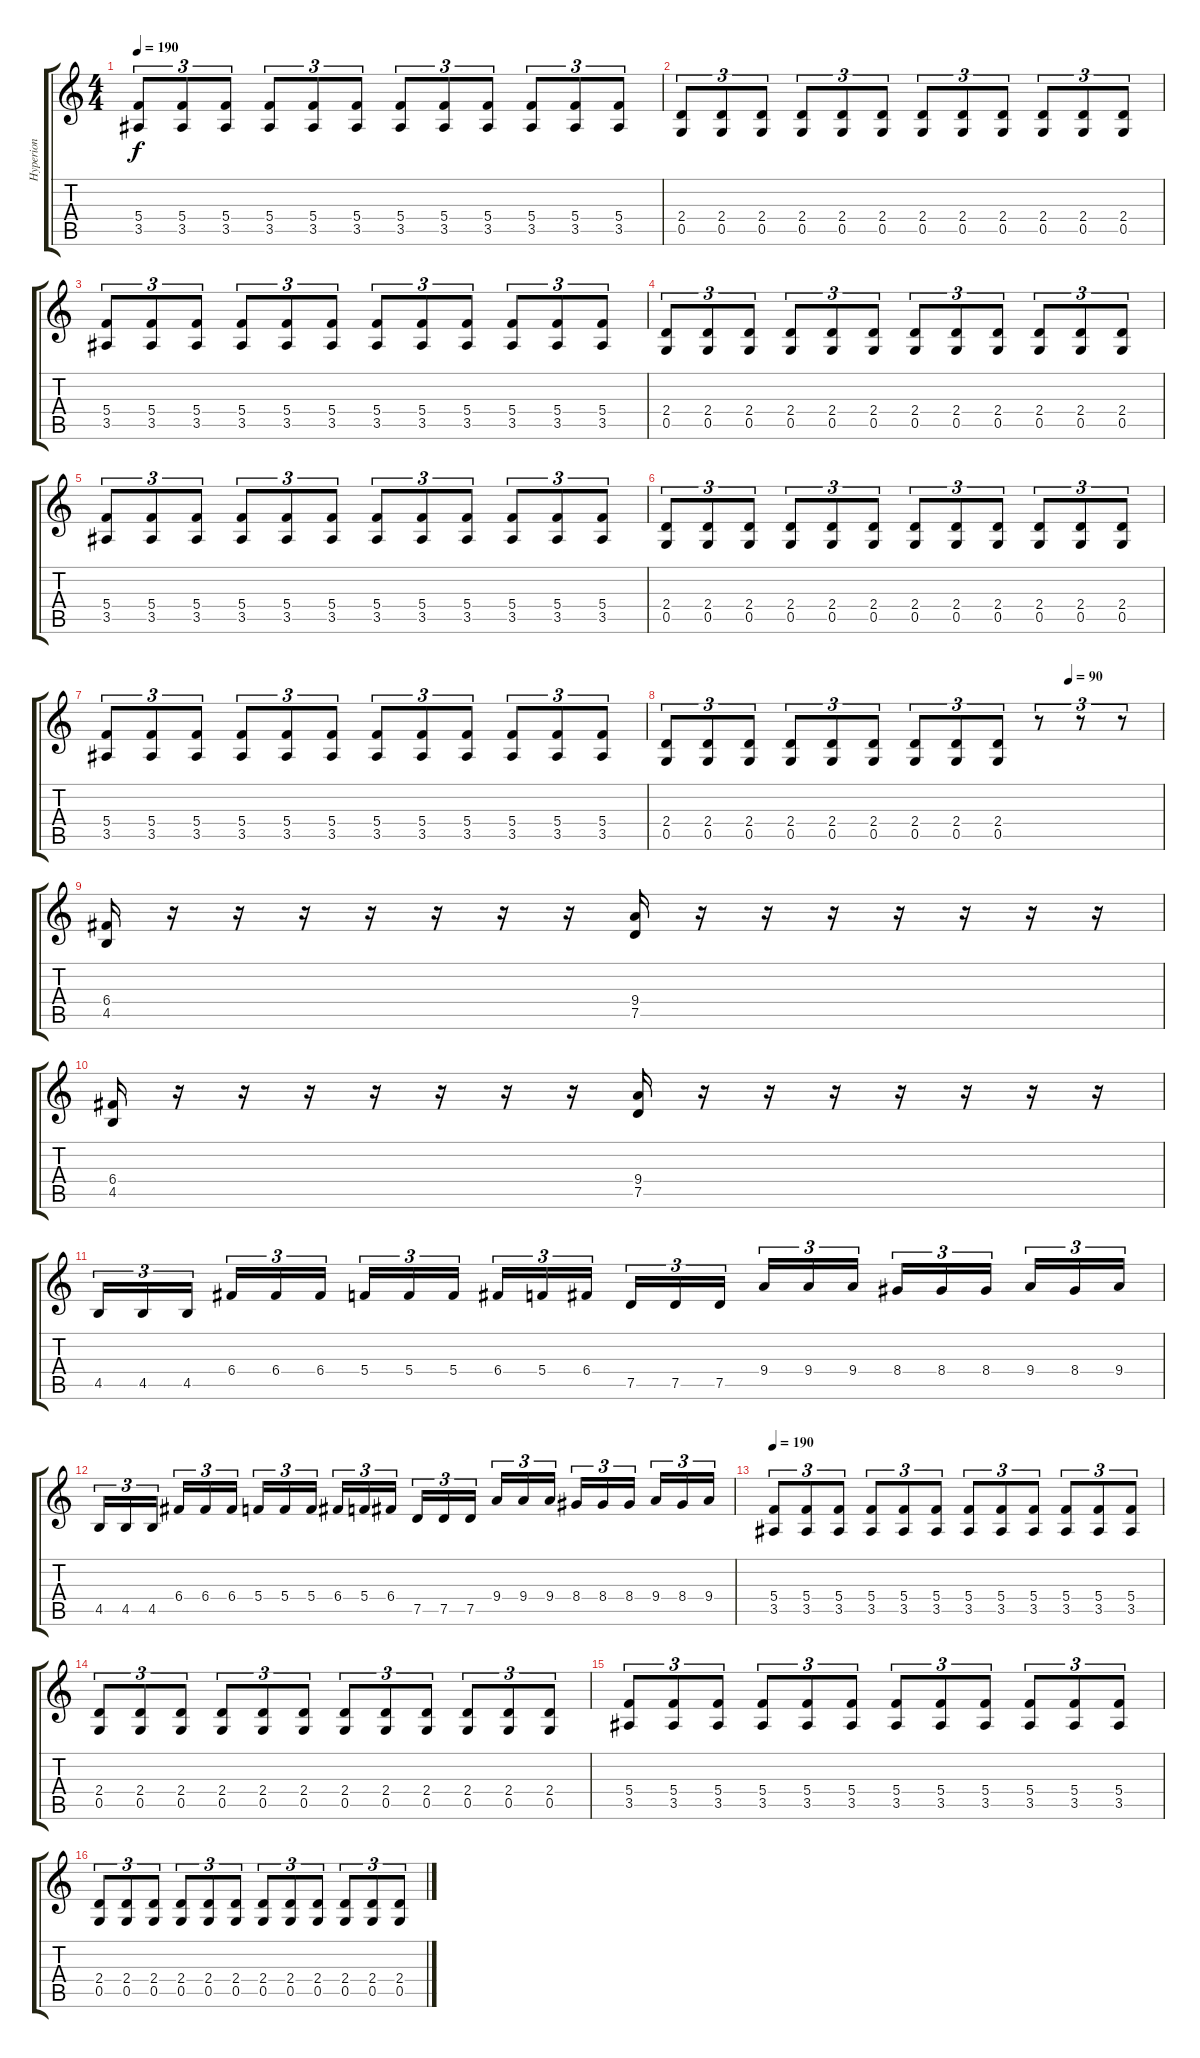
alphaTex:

\track ("Hyperion" "Hyperion") {instrument distortionguitar}
\staff {score tabs}
\tuning (D4 A3 F3 C3 G2 D2) {hide}
\ts (4 4)
\tempo 190
\clef g2
\ks c
(5.4 3.5).8{tu (3 2) dy f} (5.4 3.5).8{tu (3 2)} (5.4 3.5).8{tu (3 2)} (5.4 3.5).8{tu (3 2)} (5.4 3.5).8{tu (3 2)} (5.4 3.5).8{tu (3 2)} (5.4 3.5).8{tu (3 2)} (5.4 3.5).8{tu (3 2)} (5.4 3.5).8{tu (3 2)} (5.4 3.5).8{tu (3 2)} (5.4 3.5).8{tu (3 2)} (5.4 3.5).8{tu (3 2)} |
(2.4 0.5).8{tu (3 2)} (2.4 0.5).8{tu (3 2)} (2.4 0.5).8{tu (3 2)} (2.4 0.5).8{tu (3 2)} (2.4 0.5).8{tu (3 2)} (2.4 0.5).8{tu (3 2)} (2.4 0.5).8{tu (3 2)} (2.4 0.5).8{tu (3 2)} (2.4 0.5).8{tu (3 2)} (2.4 0.5).8{tu (3 2)} (2.4 0.5).8{tu (3 2)} (2.4 0.5).8{tu (3 2)} |
(5.4 3.5).8{tu (3 2)} (5.4 3.5).8{tu (3 2)} (5.4 3.5).8{tu (3 2)} (5.4 3.5).8{tu (3 2)} (5.4 3.5).8{tu (3 2)} (5.4 3.5).8{tu (3 2)} (5.4 3.5).8{tu (3 2)} (5.4 3.5).8{tu (3 2)} (5.4 3.5).8{tu (3 2)} (5.4 3.5).8{tu (3 2)} (5.4 3.5).8{tu (3 2)} (5.4 3.5).8{tu (3 2)} |
(2.4 0.5).8{tu (3 2)} (2.4 0.5).8{tu (3 2)} (2.4 0.5).8{tu (3 2)} (2.4 0.5).8{tu (3 2)} (2.4 0.5).8{tu (3 2)} (2.4 0.5).8{tu (3 2)} (2.4 0.5).8{tu (3 2)} (2.4 0.5).8{tu (3 2)} (2.4 0.5).8{tu (3 2)} (2.4 0.5).8{tu (3 2)} (2.4 0.5).8{tu (3 2)} (2.4 0.5).8{tu (3 2)} |
(5.4 3.5).8{tu (3 2)} (5.4 3.5).8{tu (3 2)} (5.4 3.5).8{tu (3 2)} (5.4 3.5).8{tu (3 2)} (5.4 3.5).8{tu (3 2)} (5.4 3.5).8{tu (3 2)} (5.4 3.5).8{tu (3 2)} (5.4 3.5).8{tu (3 2)} (5.4 3.5).8{tu (3 2)} (5.4 3.5).8{tu (3 2)} (5.4 3.5).8{tu (3 2)} (5.4 3.5).8{tu (3 2)} |
(2.4 0.5).8{tu (3 2)} (2.4 0.5).8{tu (3 2)} (2.4 0.5).8{tu (3 2)} (2.4 0.5).8{tu (3 2)} (2.4 0.5).8{tu (3 2)} (2.4 0.5).8{tu (3 2)} (2.4 0.5).8{tu (3 2)} (2.4 0.5).8{tu (3 2)} (2.4 0.5).8{tu (3 2)} (2.4 0.5).8{tu (3 2)} (2.4 0.5).8{tu (3 2)} (2.4 0.5).8{tu (3 2)} |
(5.4 3.5).8{tu (3 2)} (5.4 3.5).8{tu (3 2)} (5.4 3.5).8{tu (3 2)} (5.4 3.5).8{tu (3 2)} (5.4 3.5).8{tu (3 2)} (5.4 3.5).8{tu (3 2)} (5.4 3.5).8{tu (3 2)} (5.4 3.5).8{tu (3 2)} (5.4 3.5).8{tu (3 2)} (5.4 3.5).8{tu (3 2)} (5.4 3.5).8{tu (3 2)} (5.4 3.5).8{tu (3 2)} |
\tempo (90 0.8125)
(2.4 0.5).8{tu (3 2)} (2.4 0.5).8{tu (3 2)} (2.4 0.5).8{tu (3 2)} (2.4 0.5).8{tu (3 2)} (2.4 0.5).8{tu (3 2)} (2.4 0.5).8{tu (3 2)} (2.4 0.5).8{tu (3 2)} (2.4 0.5).8{tu (3 2)} (2.4 0.5).8{tu (3 2)} r.8{tu (3 2)} r.8{tu (3 2)} r.8{tu (3 2)} |
(6.4 4.5).16 r.16 r.16 r.16 r.16 r.16 r.16 r.16 (9.4 7.5).16 r.16 r.16 r.16 r.16 r.16 r.16 r.16 |
(6.4 4.5).16 r.16 r.16 r.16 r.16 r.16 r.16 r.16 (9.4 7.5).16 r.16 r.16 r.16 r.16 r.16 r.16 r.16 |
4.5.16{tu (3 2)} 4.5.16{tu (3 2)} 4.5.16{tu (3 2) beam splitsecondary} 6.4.16{tu (3 2)} 6.4.16{tu (3 2)} 6.4.16{tu (3 2)} 5.4.16{tu (3 2)} 5.4.16{tu (3 2)} 5.4.16{tu (3 2) beam splitsecondary} 6.4.16{tu (3 2)} 5.4.16{tu (3 2)} 6.4.16{tu (3 2)} 7.5.16{tu (3 2)} 7.5.16{tu (3 2)} 7.5.16{tu (3 2) beam splitsecondary} 9.4.16{tu (3 2)} 9.4.16{tu (3 2)} 9.4.16{tu (3 2)} 8.4.16{tu (3 2)} 8.4.16{tu (3 2)} 8.4.16{tu (3 2) beam splitsecondary} 9.4.16{tu (3 2)} 8.4.16{tu (3 2)} 9.4.16{tu (3 2)} |
4.5.16{tu (3 2)} 4.5.16{tu (3 2)} 4.5.16{tu (3 2) beam splitsecondary} 6.4.16{tu (3 2)} 6.4.16{tu (3 2)} 6.4.16{tu (3 2)} 5.4.16{tu (3 2)} 5.4.16{tu (3 2)} 5.4.16{tu (3 2) beam splitsecondary} 6.4.16{tu (3 2)} 5.4.16{tu (3 2)} 6.4.16{tu (3 2)} 7.5.16{tu (3 2)} 7.5.16{tu (3 2)} 7.5.16{tu (3 2) beam splitsecondary} 9.4.16{tu (3 2)} 9.4.16{tu (3 2)} 9.4.16{tu (3 2)} 8.4.16{tu (3 2)} 8.4.16{tu (3 2)} 8.4.16{tu (3 2) beam splitsecondary} 9.4.16{tu (3 2)} 8.4.16{tu (3 2)} 9.4.16{tu (3 2)} |
\tempo 190
(5.4 3.5).8{tu (3 2)} (5.4 3.5).8{tu (3 2)} (5.4 3.5).8{tu (3 2)} (5.4 3.5).8{tu (3 2)} (5.4 3.5).8{tu (3 2)} (5.4 3.5).8{tu (3 2)} (5.4 3.5).8{tu (3 2)} (5.4 3.5).8{tu (3 2)} (5.4 3.5).8{tu (3 2)} (5.4 3.5).8{tu (3 2)} (5.4 3.5).8{tu (3 2)} (5.4 3.5).8{tu (3 2)} |
(2.4 0.5).8{tu (3 2)} (2.4 0.5).8{tu (3 2)} (2.4 0.5).8{tu (3 2)} (2.4 0.5).8{tu (3 2)} (2.4 0.5).8{tu (3 2)} (2.4 0.5).8{tu (3 2)} (2.4 0.5).8{tu (3 2)} (2.4 0.5).8{tu (3 2)} (2.4 0.5).8{tu (3 2)} (2.4 0.5).8{tu (3 2)} (2.4 0.5).8{tu (3 2)} (2.4 0.5).8{tu (3 2)} |
(5.4 3.5).8{tu (3 2)} (5.4 3.5).8{tu (3 2)} (5.4 3.5).8{tu (3 2)} (5.4 3.5).8{tu (3 2)} (5.4 3.5).8{tu (3 2)} (5.4 3.5).8{tu (3 2)} (5.4 3.5).8{tu (3 2)} (5.4 3.5).8{tu (3 2)} (5.4 3.5).8{tu (3 2)} (5.4 3.5).8{tu (3 2)} (5.4 3.5).8{tu (3 2)} (5.4 3.5).8{tu (3 2)} |
(2.4 0.5).8{tu (3 2)} (2.4 0.5).8{tu (3 2)} (2.4 0.5).8{tu (3 2)} (2.4 0.5).8{tu (3 2)} (2.4 0.5).8{tu (3 2)} (2.4 0.5).8{tu (3 2)} (2.4 0.5).8{tu (3 2)} (2.4 0.5).8{tu (3 2)} (2.4 0.5).8{tu (3 2)} (2.4 0.5).8{tu (3 2)} (2.4 0.5).8{tu (3 2)} (2.4 0.5).8{tu (3 2)}
